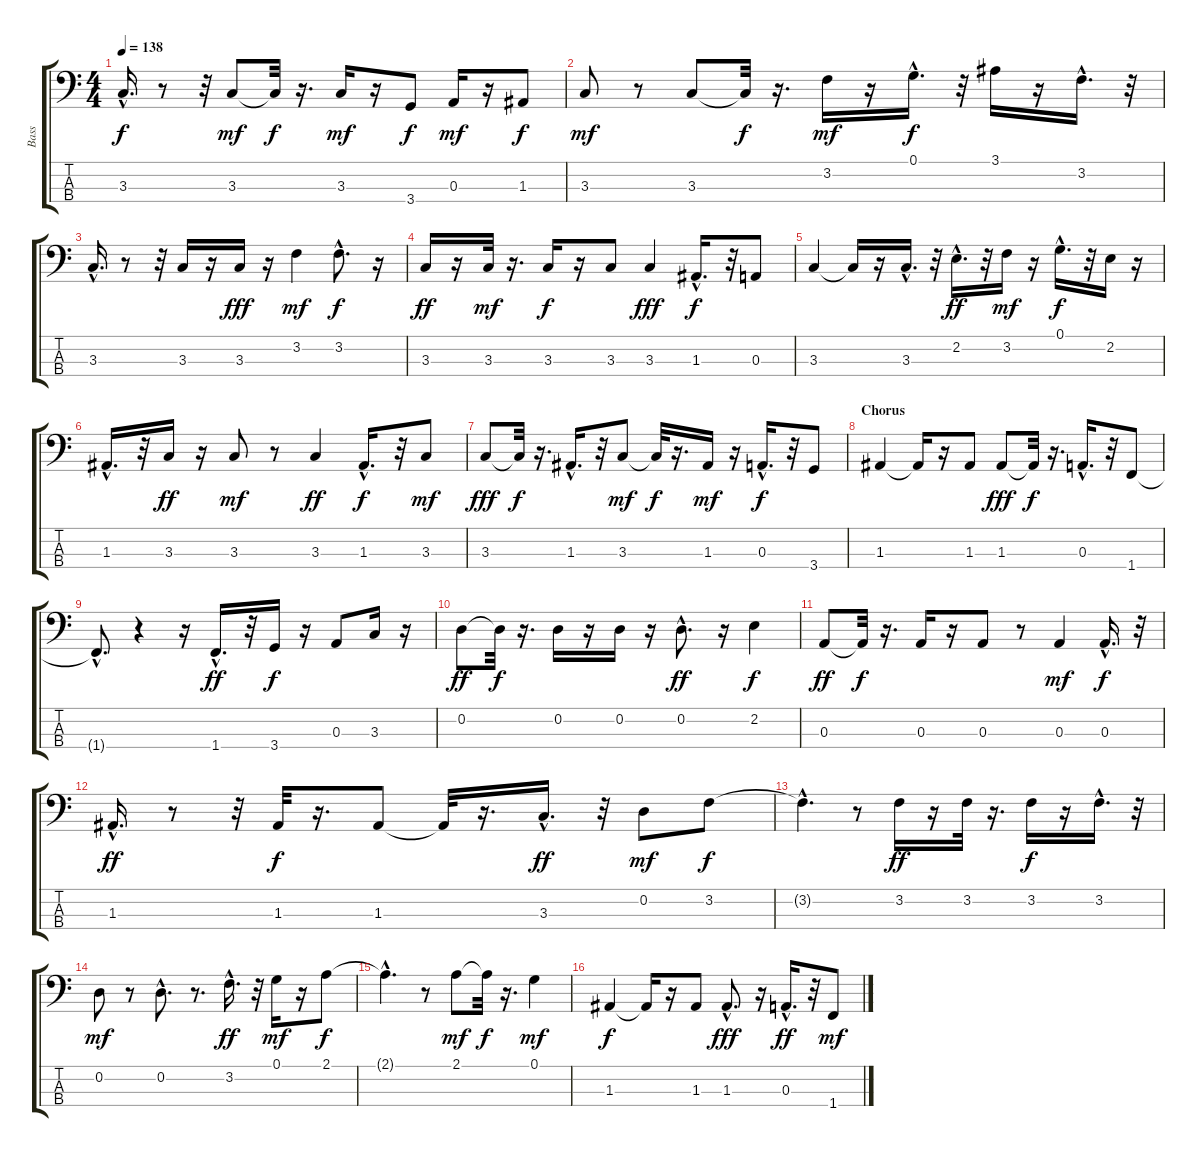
\track ("Bass" "Bass") {instrument electricbasspick}
\staff {score tabs}
\tuning (G2 D2 A1 E1) {hide}
\ts (4 4)
\tempo 138
\clef f4
\ks c
3.3{hac}.16{d dy f} r.8 r.32 3.3.8{dy mf} 3.3{t}.32{dy f} r.16{d} 3.3.16{dy mf} r.16 3.4.8{dy f} 0.3.16{dy mf} r.16 1.3.8{dy f} |
3.3.8{dy mf} r.8 3.3.8 3.3{t}.32{dy f} r.16{d} 3.2.16{dy mf} r.16 0.1{hac}.16{d dy f} r.32 3.1.16 r.16 3.2{hac}.16{d} r.32 |
3.3{hac}.16{d} r.8 r.32 3.3.16 r.16 3.3.16{dy fff} r.16 3.2.4{dy mf} 3.2{hac}.8{d dy f} r.16 |
3.3.16{dy ff} r.16 3.3.32{dy mf} r.16{d} 3.3.16{dy f} r.16 3.3.8 3.3.4{dy fff} 1.3{hac}.16{d dy f} r.32 0.3.8 |
3.3.4 3.3{t}.16 r.16 3.3{hac}.16{d} r.32 2.2{hac}.16{d dy ff} r.32 3.2.16{dy mf} r.16 0.1{hac}.16{d dy f} r.32 2.2.16 r.16 |
1.3{hac}.16{d} r.32 3.3.16{dy ff} r.16 3.3.8{dy mf} r.8 3.3.4{dy ff} 1.3{hac}.16{d dy f} r.32 3.3.8{dy mf} |
3.3.8{dy fff} 3.3{t}.32{dy f} r.16{d} 1.3{hac}.16{d} r.32 3.3.8{dy mf} 3.3{t}.32{dy f} r.16{d} 1.3.16{dy mf} r.16 0.3{hac}.16{d dy f} r.32 3.4.8 |
\section ("" "Chorus")
1.3.4 1.3{t}.16 r.16 1.3.8 1.3.8{dy fff} 1.3{t}.32{dy f} r.16{d} 0.3{hac}.16{d} r.32 1.4.8 |
1.4{hac t}.8{d} r.4 r.16 1.4{hac}.16{d dy ff} r.32 3.4.16{dy f} r.16 0.3.8 3.3.16 r.16 |
0.2.8{dy ff} 0.2{t}.32{dy f} r.16{d} 0.2.16 r.16 0.2.16 r.16 0.2{hac}.8{d dy ff} r.16 2.2.4{dy f} |
0.3.8{dy ff} 0.3{t}.32{dy f} r.16{d} 0.3.16 r.16 0.3.8 r.8 0.3.4{dy mf} 0.3{hac}.16{d dy f} r.32 |
1.3{hac}.16{d dy ff} r.8 r.32 1.3.32{dy f} r.16{d} 1.3.8 1.3{t}.32 r.16{d} 3.3{hac}.16{d dy ff} r.32 0.2.8{dy mf} 3.2.8{dy f} |
3.2{hac t}.4{d} r.8 3.2.16{dy ff} r.16 3.2.32 r.16{d} 3.2.16{dy f} r.16 3.2{hac}.16{d} r.32 |
0.2.8{dy mf} r.8 0.2{hac}.8{d} r.8{d} 3.2{hac}.16{d dy ff} r.32 0.1.16{dy mf} r.16 2.1.8{dy f} |
2.1{hac t}.4{d} r.8 2.1.8{dy mf} 2.1{t}.32{dy f} r.16{d} 0.1.4{dy mf} |
1.3.4{dy f} 1.3{t}.16 r.16 1.3.8 1.3{hac}.8{d dy fff} r.16 0.3{hac}.16{d dy ff} r.32 1.4.8{dy mf}
